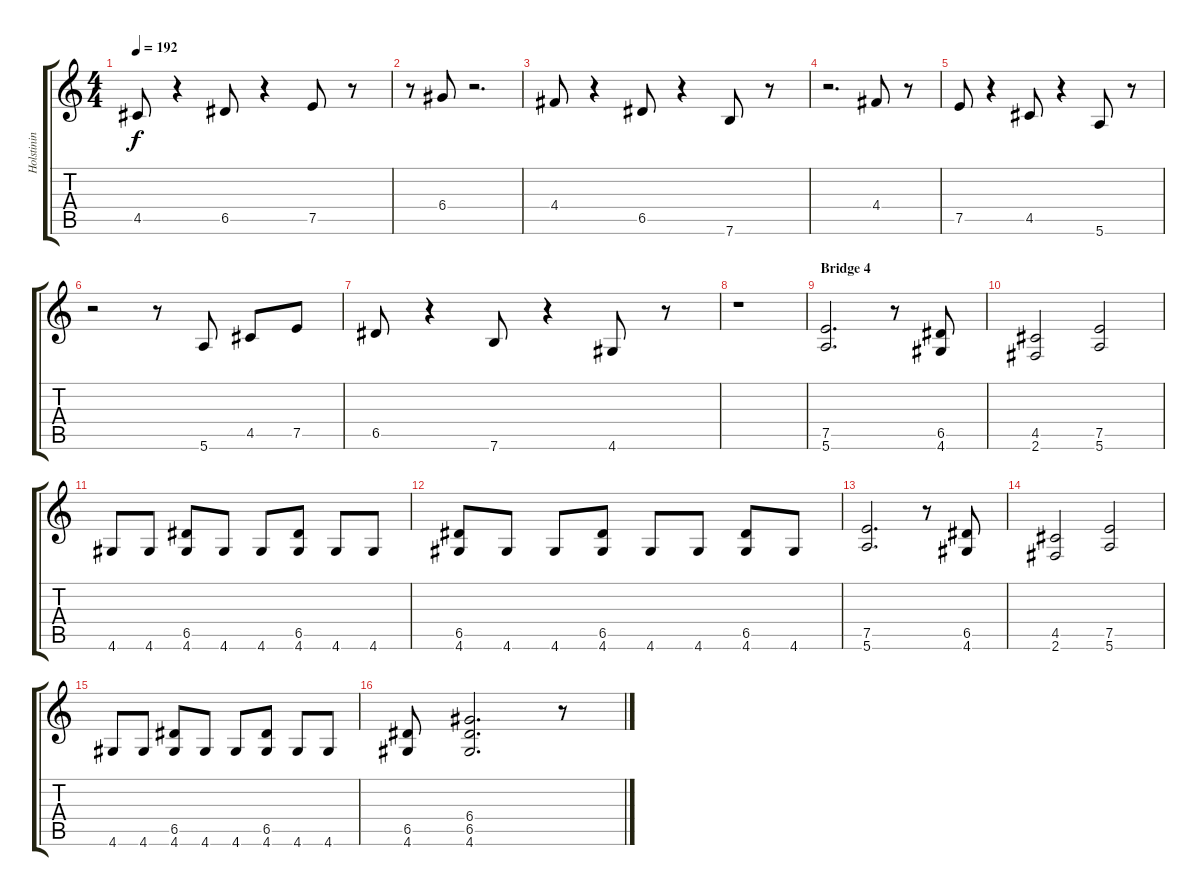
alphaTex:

\track ("Holstinin 2" "Holstinin ") {instrument overdrivenguitar}
\staff {score tabs}
\tuning (E4 B3 G3 D3 A2 E2) {hide}
\ts (4 4)
\tempo 192
\clef g2
\ks c
4.5.8{dy f} r.4 6.5.8 r.4 7.5.8 r.8 |
r.8 6.4.8 r.2{d} |
4.4.8 r.4 6.5.8 r.4 7.6.8 r.8 |
r.2{d} 4.4.8 r.8 |
7.5.8 r.4 4.5.8 r.4 5.6.8 r.8 |
r.2 r.8 5.6.8 4.5.8 7.5.8 |
6.5.8 r.4 7.6.8 r.4 4.6.8 r.8 |
r.1 |
\section ("" "Bridge 4")
(7.5 5.6).2{d} r.8 (6.5 4.6).8 |
(4.5 2.6).2 (7.5 5.6).2 |
4.6.8 4.6.8 (6.5 4.6).8 4.6.8 4.6.8 (6.5 4.6).8 4.6.8 4.6.8 |
(6.5 4.6).8 4.6.8 4.6.8 (6.5 4.6).8 4.6.8 4.6.8 (6.5 4.6).8 4.6.8 |
(7.5 5.6).2{d} r.8 (6.5 4.6).8 |
(4.5 2.6).2 (7.5 5.6).2 |
4.6.8 4.6.8 (6.5 4.6).8 4.6.8 4.6.8 (6.5 4.6).8 4.6.8 4.6.8 |
(6.5 4.6).8 (6.4 6.5 4.6).2{d} r.8
